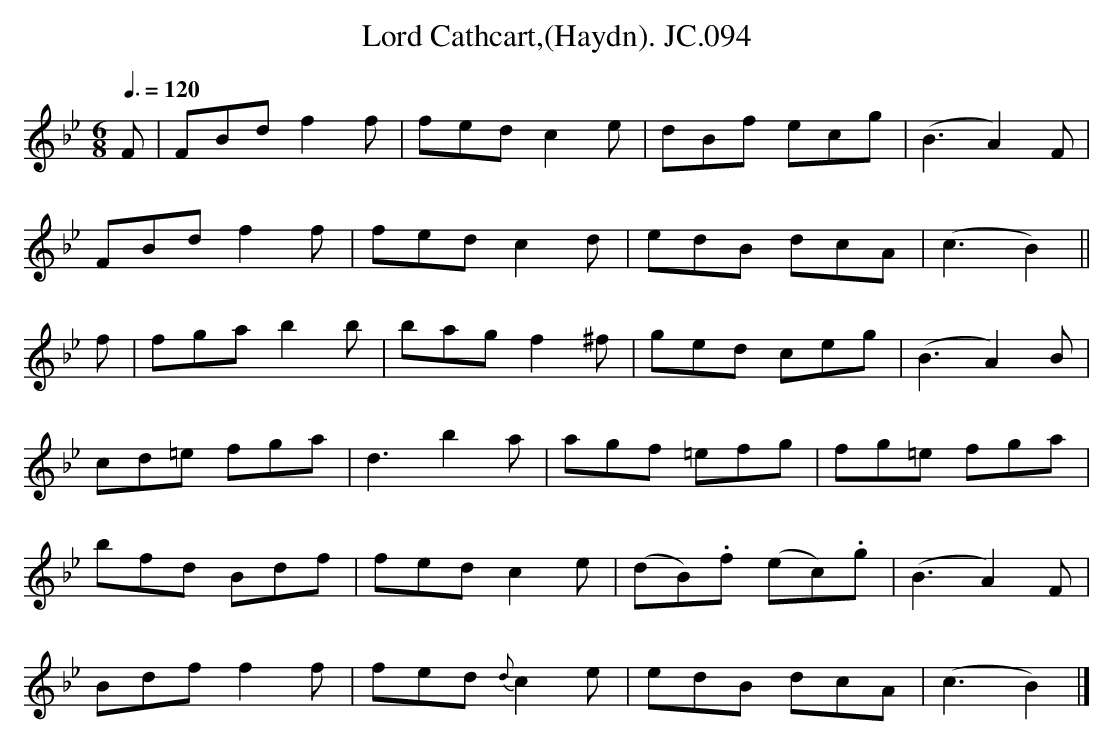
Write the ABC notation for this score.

X:1
T:Lord Cathcart,(Haydn). JC.094
M:6/8
L:1/8
Q:3/8=120
K:Bb
F|\\
FBdf2f|fedc2e|dBf ecg|(B3A2)F|
FBdf2f|fedc2d|edB dcA|(c3B2)||
f|fgab2b|bagf2^f|ged ceg|(B3A2)B|
cd=e fga|d3b2a|agf =efg|fg=e fga|
bfd Bdf|fedc2e|(dB).f (ec).g|(B3A2)F|
Bdff2f|fed{d}c2e|edB dcA|(c3B2)|]
